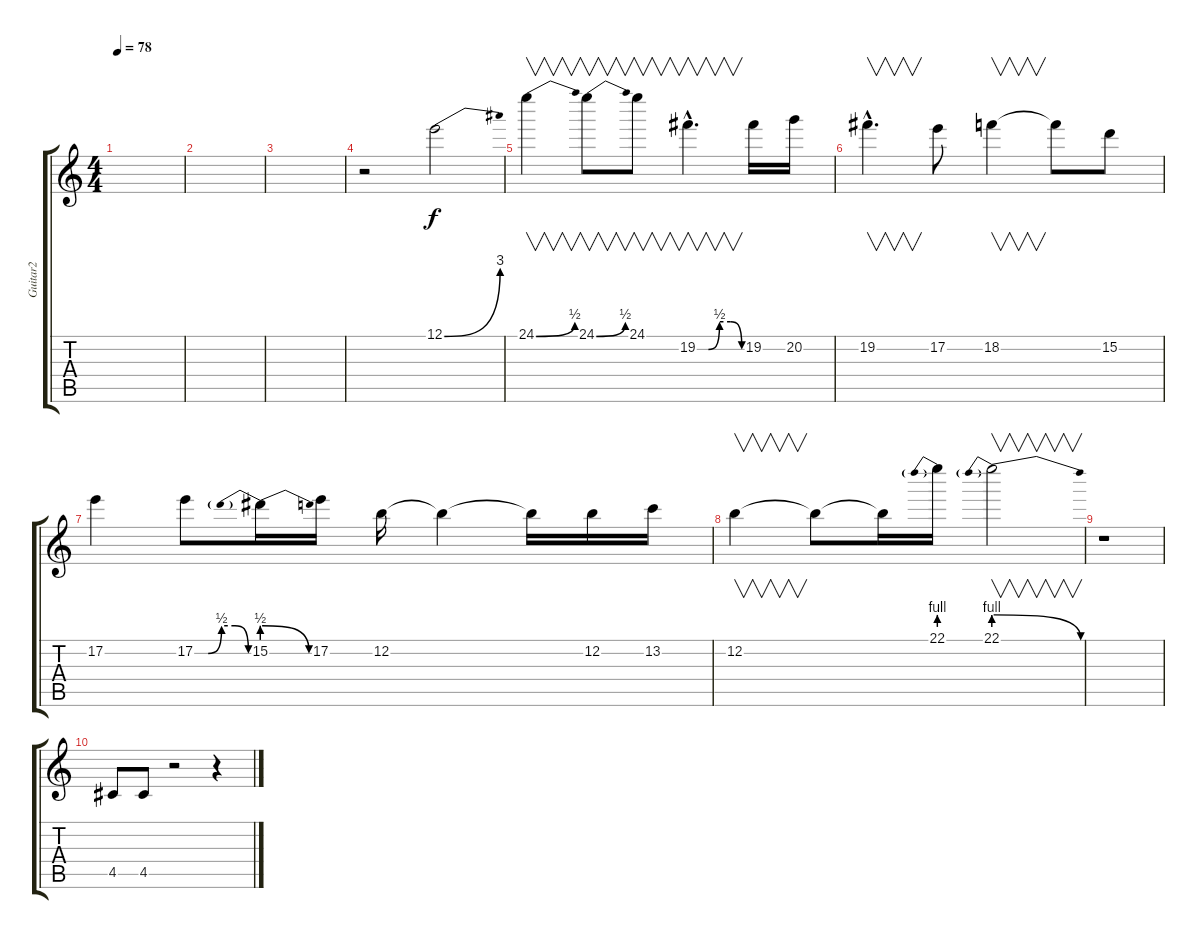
\track ("Guitar2" "Guitar2") {instrument distortionguitar}
\staff {score tabs}
\tuning (E4 B3 G3 D3 A2 E2) {hide}
\ts (4 4)
\tempo 78
\clef g2
\ks c
|
|
|
r.2 12.1{be (bend 0 0 60 12)}.2 |
24.1{be (bend 0 0 60 2)}.4{v dy f} 24.1{be (bend 0 0 60 2)}.8{v} 24.1.8{v} 19.2{be (custom 0 0 15 0 30 2 45 2 60 0) hac}.4{v d} 19.2.16 20.2.16 |
19.2{hac}.4{v d} 17.2.8 18.2.4{v} 18.2{t}.8 15.2.8 |
17.2.4 17.2{be (custom 0 0 15 0 30 2 45 2 60 0)}.8 15.2{be (prebendrelease 0 2 60 0)}.16 17.2.16 12.2.16 12.2{t}.4 12.2{t}.16 12.2.16 13.2.16 |
12.2.4{v} 12.2{t}.8 12.2{t}.16 22.1{be (prebend 0 4 60 4)}.16 22.1{be (prebendrelease 0 4 60 0)}.2{v} |
r.1 |
4.5.8 4.5.8 r.2 r.4
